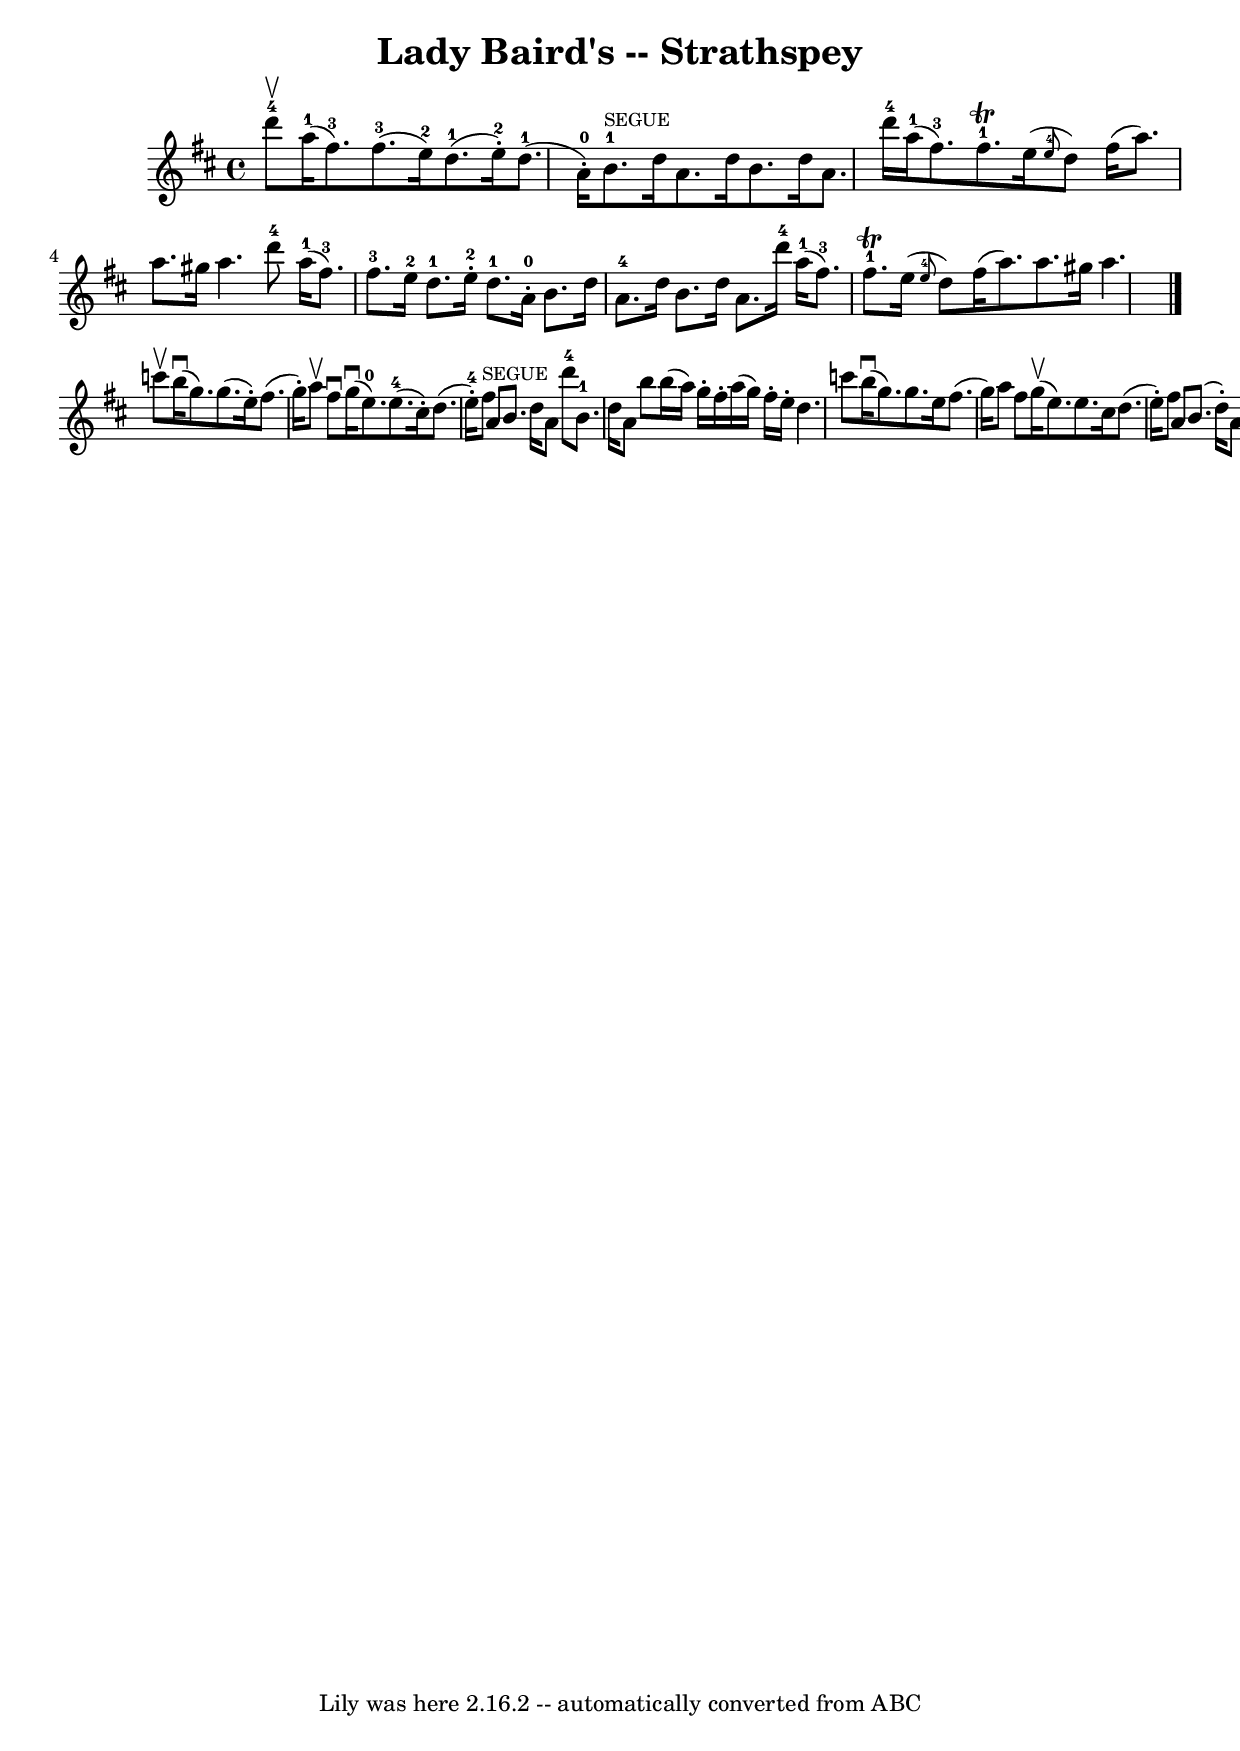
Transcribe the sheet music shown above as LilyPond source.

\version "2.16.2"
\include "Mammoth.ily"
\header {
  %% book = "Ryan's Mammoth Collection"
  crossRefNumber = "1"
  footnotes = "\\\\161 961"
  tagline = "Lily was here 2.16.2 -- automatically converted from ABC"
  title = "Lady Baird's -- Strathspey"

}
voicedefault =  {


  \override Staff.TimeSignature #'style = #'C
  \time 4/4 
  \key d \major
  d'''8-4^\upbow |
  a''16-1(
  fis''8.-3) fis''8.-3(e''16-2) d''8.-1(e''16 -2-.) d''8.-1(a'16-0-.)   |
  b'8.-1^\segue   
  d''16 a'8. d''16 b'8. d''16 a'8. d'''16-4   |
  
  a''16-1(fis''8.-3) fis''8.-1^\trill e''16 (\grace {    
    e''8-4 
  } d''8) fis''16 (a''8.) a''8. gis''16 a''4.    
  d'''8-4   |
  a''16-1(fis''8.-3) fis''8.-3   
  e''16-2 d''8.-1 e''16-2-. d''8.-1 a'16-0-.   
  |
  b'8. d''16 a'8.-4 d''16 b'8. d''16 a'8.    
  d'''16-4   |
  a''16-1(fis''8.-3) fis''8. -1^\trill e''16 (\grace { e''8-4 
			  } d''8) fis''16 (
  a''8.) a''8. gis''16 a''4.    \bar "|." c'''8^\upbow |
  
  b''16^\downbow(g''8.) g''8. (e''16 -.) fis''8. (g''16 -. -) a''8^\upbow fis''8^\downbow   |
  g''16^\downbow(e''8.-0 -) e''8.-4(cis''16 -.) d''8. (e''16-4-.) fis''8^\segue a'8    |
  b'8. d''16 a'8 d'''8-4 b'8.-1 
  d''16 a'8 b''8    |
  b''16 (a''16) g''16 -. fis''16 -. a''16 (g''16) fis''16 -. e''16 -. d''4. c'''8    |
  
  b''16^\downbow(g''8.) g''8. e''16 fis''8. (g''16) a''8 
  fis''8    |
  g''16^\upbow(e''8.) e''8. cis''16 d''8. 
  (e''16 -.) fis''8 a'8    |
  b'8. (d''16 -.) a'8    
  d'''8-4 b'8.^\upbow(d''16 -.) a'8 b''8    |
  b''16 (
  a''16) g''16 -. fis''16 -. a''16 (g''16) fis''16 -. e''16 -. d''4.    \bar "|."   

}

\score{
  <<

    \context Staff="default"
    {
      \voicedefault 
      
    }

  >>
  \layout {
    
  }
  \midi {
  }

}
